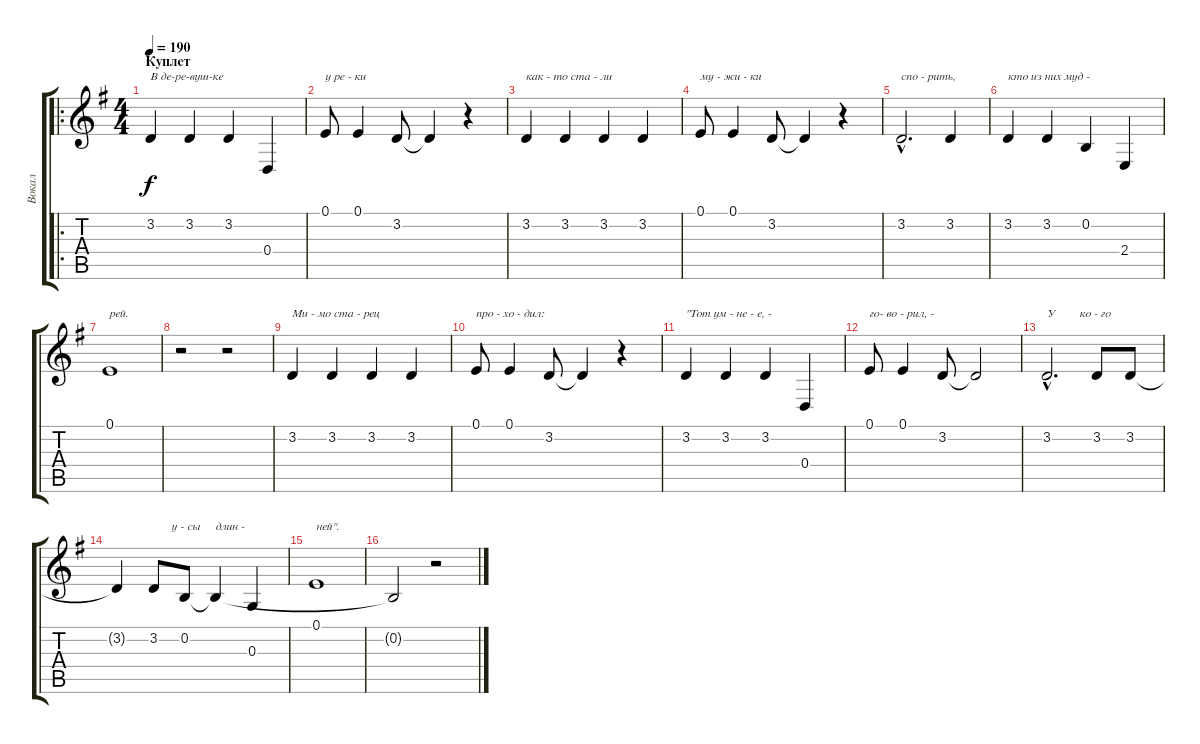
\track ("Вокал" "Вокал") {instrument oboe}
\staff {score tabs}
\tuning (E4 B3 G3 D3 A2 E2) {hide}
\ro
\ts (4 4)
\section ("" "Куплет")
\tempo 190
\clef g2
\ks g
3.2.4{txt "В де-ре-вуш-ке" dy f} 3.2.4 3.2.4 0.4.4 |
0.1.8{txt "у ре - ки"} 0.1.4 3.2.8 3.2{t}.4 r.4 |
3.2.4{txt "как - то ста - ли"} 3.2.4 3.2.4 3.2.4 |
0.1.8{txt "му - жи - ки"} 0.1.4 3.2.8 3.2{t}.4 r.4 |
3.2{hac}.2{d txt "спо - рить,"} 3.2.4 |
3.2.4{txt "кто из них муд - "} 3.2.4 0.2.4 2.4.4 |
0.1.1{txt "рей."} |
r.2 r.2 |
3.2.4{txt "Ми - мо ста - рец"} 3.2.4 3.2.4 3.2.4 |
0.1.8{txt "про - хо - дил:"} 0.1.4 3.2.8 3.2{t}.4 r.4 |
3.2.4{txt "\"Тот ум - не - е, -"} 3.2.4 3.2.4 0.4.4 |
0.1.8{txt "го- во - рил, -"} 0.1.4 3.2.8 3.2{t}.2 |
3.2{hac}.2{d txt "У        ко - го"} 3.2.8 3.2.8 |
3.2{t}.4 3.2.8{txt "      у - сы     длин - "} 0.2.8 0.2{t}.4 0.3.4 |
0.1.1{txt "ней\"."} |
0.2{t}.2 r.2
